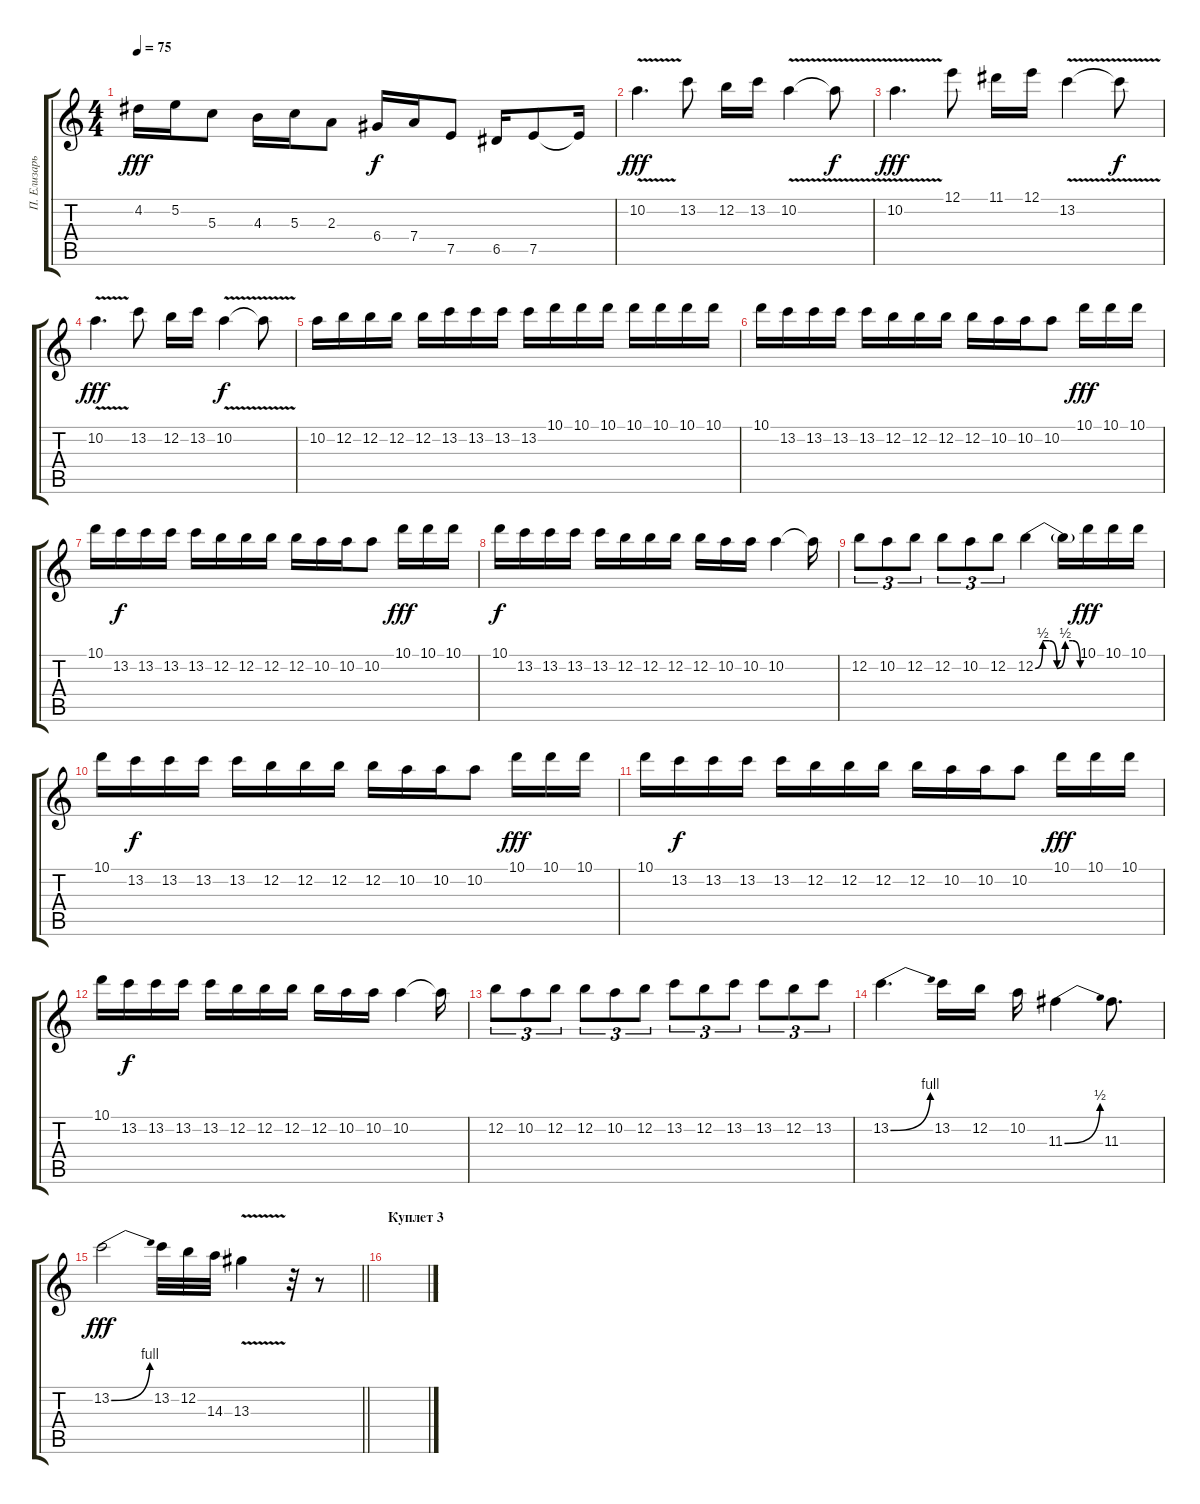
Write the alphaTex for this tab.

\track ("П. Елизарьев" "П. Елизарь") {instrument acousticguitarsteel}
\staff {score tabs}
\tuning (E4 B3 G3 D3 A2 E2) {hide}
\ts (4 4)
\tempo 75
\clef g2
\ks c
4.2.16{dy fff} 5.2.16 5.3.8 4.3.16 5.3.16 2.3.8 6.4.16{dy f} 7.4.16 7.5.8 6.5.16 7.5.8 7.5{t}.16 |
10.2{v}.4{d dy fff} 13.2.8 12.2.16 13.2.16 10.2{v}.4 10.2{t}.8{dy f} |
10.2{v}.4{d dy fff} 12.1.8 11.1.16 12.1.16 13.2{v}.4 13.2{t}.8{dy f} |
10.2{v}.4{d dy fff} 13.2.8 12.2.16 13.2.16 10.2{v}.4{dy f} 10.2{t}.8 |
10.2.16 12.2.16 12.2.16 12.2.16 12.2.16 13.2.16 13.2.16 13.2.16 13.2.16 10.1.16 10.1.16 10.1.16 10.1.16 10.1.16 10.1.16 10.1.16 |
10.1.16 13.2.16 13.2.16 13.2.16 13.2.16 12.2.16 12.2.16 12.2.16 12.2.16 10.2.16 10.2.16 10.2.8 10.1.16{dy fff} 10.1.16 10.1.16 |
10.1.16 13.2.16{dy f} 13.2.16 13.2.16 13.2.16 12.2.16 12.2.16 12.2.16 12.2.16 10.2.16 10.2.16 10.2.8 10.1.16{dy fff} 10.1.16 10.1.16 |
10.1.16{dy f} 13.2.16 13.2.16 13.2.16 13.2.16 12.2.16 12.2.16 12.2.16 12.2.16 10.2.16 10.2.16 10.2.4 10.2{t}.16 |
12.2.8{tu (3 2)} 10.2.8{tu (3 2)} 12.2.8{tu (3 2)} 12.2.8{tu (3 2)} 10.2.8{tu (3 2)} 12.2.8{tu (3 2)} 12.2{be (custom 0 0 10 2 19 2 29 0 40 2 50 2 60 0)}.4 12.2{t}.16 10.1.16{dy fff} 10.1.16 10.1.16 |
10.1.16 13.2.16{dy f} 13.2.16 13.2.16 13.2.16 12.2.16 12.2.16 12.2.16 12.2.16 10.2.16 10.2.16 10.2.8 10.1.16{dy fff} 10.1.16 10.1.16 |
10.1.16 13.2.16{dy f} 13.2.16 13.2.16 13.2.16 12.2.16 12.2.16 12.2.16 12.2.16 10.2.16 10.2.16 10.2.8 10.1.16{dy fff} 10.1.16 10.1.16 |
10.1.16 13.2.16{dy f} 13.2.16 13.2.16 13.2.16 12.2.16 12.2.16 12.2.16 12.2.16 10.2.16 10.2.16 10.2.4 10.2{t}.16 |
12.2.8{tu (3 2)} 10.2.8{tu (3 2)} 12.2.8{tu (3 2)} 12.2.8{tu (3 2)} 10.2.8{tu (3 2)} 12.2.8{tu (3 2)} 13.2.8{tu (3 2)} 12.2.8{tu (3 2)} 13.2.8{tu (3 2)} 13.2.8{tu (3 2)} 12.2.8{tu (3 2)} 13.2.8{tu (3 2)} |
13.2{be (bend 0 0 60 4)}.4{d} 13.2.16 12.2.16 10.2.16 11.3{be (bend 0 0 60 2)}.4 11.3.8{d} |
\barLineRight lightlight
13.2{be (bend 0 0 60 4)}.2{dy fff} 13.2.32 12.2.32 14.3.32 13.3{v}.4 r.32 r.8 |
\section ("" "Куплет 3 ")
